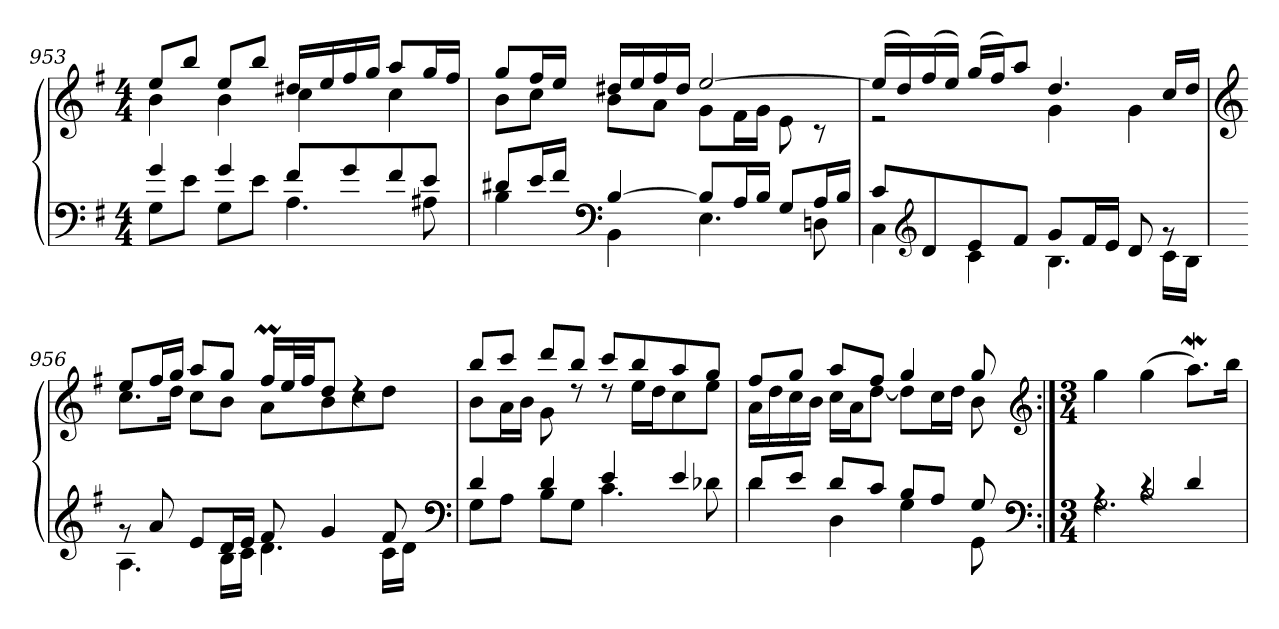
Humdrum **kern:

**kern	**kern
*part1	*part1
*staff2	*staff1
!!LO:LB:g=z
*clefF4	*clefG2
*k[f#]	*k[f#]
*G:	*G:
*M4/4	*M4/4
=953	=953
*^	*^
4g/	8G\L	8ee/L	4b\
.	8e\J	8bb/J	.
4g/	8G\L	8ee/L	4b\
.	8e\J	8bb/J	.
8f#/L	4.A\	16dd#X/LL	4cc\
.	.	16ee/	.
8g/	.	16ff#/	.
.	.	16gg/JJ	.
8f#/	.	8aa/L	4cc\
8e/J	8A#X\	16gg/L	.
.	.	16ff#/JJ	.
=954	=954	=954	=954
8d#X/L	4B\	8gg/L	8b\L
16e/L	.	16ff#/L	8cc\J
16f#/JJ	.	16ee/JJ	.
*clefF4	*	*	*
[4B/	4BB\	16dd#X/LL	8b\L
.	.	16ee/	.
.	.	16ff#/	8a\J
.	.	16dd#/JJ	.
8B/L]	4.E\	[2ee/	8g\L
16A/L	.	.	16f#\L
16B/JJ	.	.	16g\JJ
8G/L	.	.	8e\
16A/L	8Dn\	.	8r
16B/JJ	.	.	.
=955	=955	=955	=955
8c/L	4C\	(16ee/LL]	2r
.	.	16dd/)	.
*clefG2	*	*	*
8d/	.	(16ff#/	.
.	.	16ee/JJ)	.
8e/	4c\	(16gg/LL	.
.	.	16ff#/J)	.
8f#/J	.	8aa/J	.
8g/L	4.B\	4.dd/	4g\
16f#/L	.	.	.
16e/JJ	.	.	.
8d/	.	.	4g\
8rg	16c\LL	16cc/LL	.
.	16B\JJ	16dd/JJ	.
!!LO:LB:g=z	!!
=956	=956	=956	=956
*	*	*clefG2	*
8rg	4.A\	8ee/L	8.cc\L
8a/	.	16ff#/L	.
.	.	16gg/JJ	16dd\Jk
8e/L	.	8aa/L	8cc\L
16d/L	16B\LL	8gg/J	8b\J
16e/JJ	16c\JJ	.	.
8f#/	4.d\	16ff#m/LL	8a\L
.	.	32ee/L	.
.	.	32ff#/JJ	.
4g/	.	8dd/J	8b\
.	.	4rdd	8cc\
8f#/	16c\LL	.	8dd\J
.	16d\JJ	.	.
*clefF4	*	*	*
=957	=957	=957	=957
4d/	8G\L	8bb/L	8b\L
.	8A\J	8ccc/J	16a\L
.	.	.	16b\JJ
4d/	8B\L	8ddd/L	8g\
.	8G\J	8bb/J	8rdd
4e/	4.c\	8ccc/L	8rdd
.	.	8bb/	16ee\LL
.	.	.	16dd\J
4e/	.	8aa/	8cc\
.	8d-X\	8gg/J	8ee\J
=958	=958	=958	=958
8d/L	4d\	8ff#/L	16a\LL
.	.	.	16dd\
8e/J	.	8gg/J	16cc\
.	.	.	16b\JJ
8d/L	4D\	8aa/L	16cc\LL
.	.	.	16a\J
8c/J	.	8ff#/J	[8dd\J
8B/L	4G\	4gg/	8dd\L]
8A/J	.	.	16cc\L
.	.	.	16dd\JJ
8G/	8GG\	8gg/	8b\
*v	*v	*	*
*	*v	*v
*clefF4	*clefG2
!!LO:PB:g=z
=959:|!	=959:|!
*M3/4	*M3/4
*^	*
*	*^	*
4rA	2.G\	4ryy	4gg\
4rc	.	2B/	(4gg\
4d/	.	.	8.aaW\L)
.	.	.	16bb\Jk
*v	*v	*v	*
=	=
*-	*-
